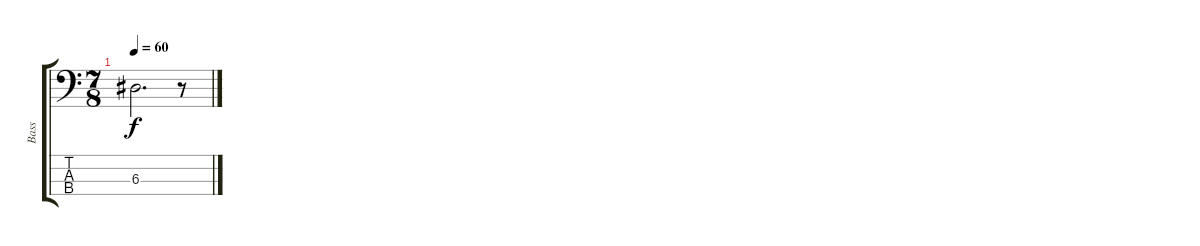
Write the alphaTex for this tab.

\track ("Bass" "Bass") {instrument electricbassfinger}
\staff {score tabs}
\tuning (G2 D2 A1 E1) {hide}
\ts (7 8)
\tempo 60
\clef f4
\ks c
6.3{t}.2{d dy f} r.8
